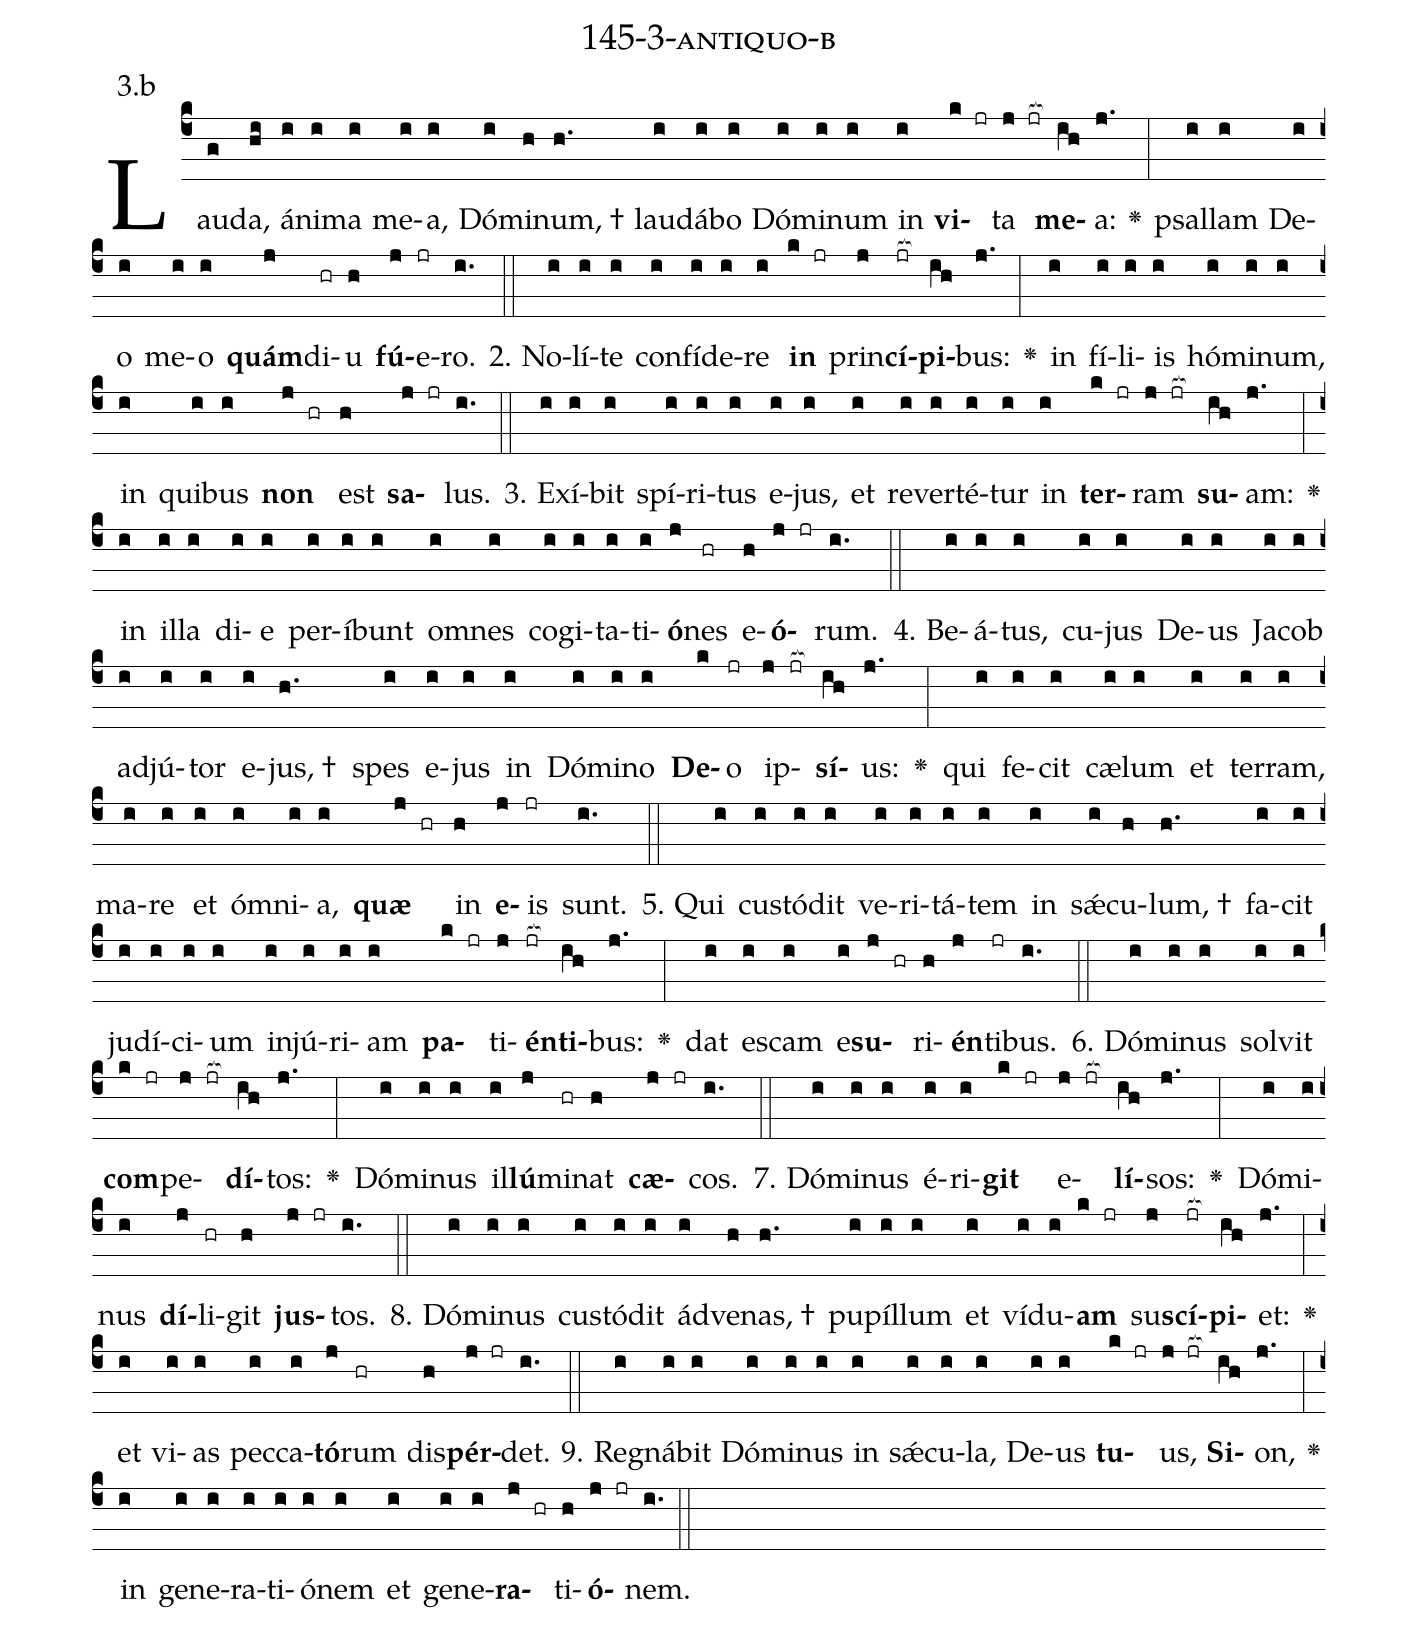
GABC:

name: 145-3-antiquo-b;
annotation: 3.b;
%%
(c4)Lau(g)da,(hi) á(i)ni(i)ma(i) me(i)a,(i) Dó(i)mi(h)num, †(h.) lau(i)dá(i)bo(i) Dó(i)mi(i)num(i) in(i) <b>vi</b>(k jr)ta(j jr[ocb:1{]) <b>me</b>(ih[ocb:0}])a:(j.) <v>\greheightstar</v>(:) psal(i)lam(i) De(i)o(i) me(i)o(i) <b>quám</b>(j)di(hr)u(h) <b>fú</b>(j)e(jr)ro.(i.) (::)
2. No(i)lí(i)te(i) con(i)fí(i)de(i)re(i) <b>in</b>(k jr) prin(j)<b>cí</b>(jr[ocb:1{])<b>pi</b>(ih[ocb:0}])bus:(j.) <v>\greheightstar</v>(:) in(i) fí(i)li(i)is(i) hó(i)mi(i)num,(i) in(i) qui(i)bus(i) <b>non</b>(j hr) est(h) <b>sa</b>(j jr)lus.(i.) (::)
3. Ex(i)í(i)bit(i) spí(i)ri(i)tus(i) e(i)jus,(i) et(i) re(i)ver(i)té(i)tur(i) in(i) <b>ter</b>(k jr)ram(j jr[ocb:1{]) <b>su</b>(ih[ocb:0}])am:(j.) <v>\greheightstar</v>(:) in(i) il(i)la(i) di(i)e(i) per(i)í(i)bunt(i) om(i)nes(i) co(i)gi(i)ta(i)ti(i)<b>ó</b>(j)nes(hr) e(h)<b>ó</b>(j jr)rum.(i.) (::)
4. Be(i)á(i)tus,(i) cu(i)jus(i) De(i)us(i) Ja(i)cob(i) ad(i)jú(i)tor(i) e(i)jus, †(h.) spes(i) e(i)jus(i) in(i) Dó(i)mi(i)no(i) <b>De</b>(k)o(jr) ip(j jr[ocb:1{])<b>sí</b>(ih[ocb:0}])us:(j.) <v>\greheightstar</v>(:) qui(i) fe(i)cit(i) cæ(i)lum(i) et(i) ter(i)ram,(i) ma(i)re(i) et(i) óm(i)ni(i)a,(i) <b>quæ</b>(j hr) in(h) <b>e</b>(j)is(jr) sunt.(i.) (::)
5. Qui(i) cus(i)tó(i)dit(i) ve(i)ri(i)tá(i)tem(i) in(i) sǽ(i)cu(h)lum, †(h.) fa(i)cit(i) ju(i)dí(i)ci(i)um(i) in(i)jú(i)ri(i)am(i) <b>pa</b>(k jr)ti(j)<b>én</b>(jr[ocb:1{])<b>ti</b>(ih[ocb:0}])bus:(j.) <v>\greheightstar</v>(:) dat(i) es(i)cam(i) e(i)<b>su</b>(j hr)ri(h)<b>én</b>(j)ti(jr)bus.(i.) (::)
6. Dó(i)mi(i)nus(i) sol(i)vit(i) <b>com</b>(k jr)pe(j jr[ocb:1{])<b>dí</b>(ih[ocb:0}])tos:(j.) <v>\greheightstar</v>(:) Dó(i)mi(i)nus(i) il(i)<b>lú</b>(j)mi(hr)nat(h) <b>cæ</b>(j jr)cos.(i.) (::)
7. Dó(i)mi(i)nus(i) é(i)ri(i)<b>git</b>(k jr) e(j jr[ocb:1{])<b>lí</b>(ih[ocb:0}])sos:(j.) <v>\greheightstar</v>(:) Dó(i)mi(i)nus(i) <b>dí</b>(j)li(hr)git(h) <b>jus</b>(j jr)tos.(i.) (::)
8. Dó(i)mi(i)nus(i) cus(i)tó(i)dit(i) ád(i)ve(h)nas, †(h.) pu(i)píl(i)lum(i) et(i) ví(i)du(i)<b>am</b>(k jr) su(j)<b>scí</b>(jr[ocb:1{])<b>pi</b>(ih[ocb:0}])et:(j.) <v>\greheightstar</v>(:) et(i) vi(i)as(i) pec(i)ca(i)<b>tó</b>(j)rum(hr) dis(h)<b>pér</b>(j jr)det.(i.) (::)
9. Re(i)gná(i)bit(i) Dó(i)mi(i)nus(i) in(i) sǽ(i)cu(i)la,(i) De(i)us(i) <b>tu</b>(k jr)us,(j jr[ocb:1{]) <b>Si</b>(ih[ocb:0}])on,(j.) <v>\greheightstar</v>(:) in(i) ge(i)ne(i)ra(i)ti(i)ó(i)nem(i) et(i) ge(i)ne(i)<b>ra</b>(j hr)ti(h)<b>ó</b>(j jr)nem.(i.) (::)
